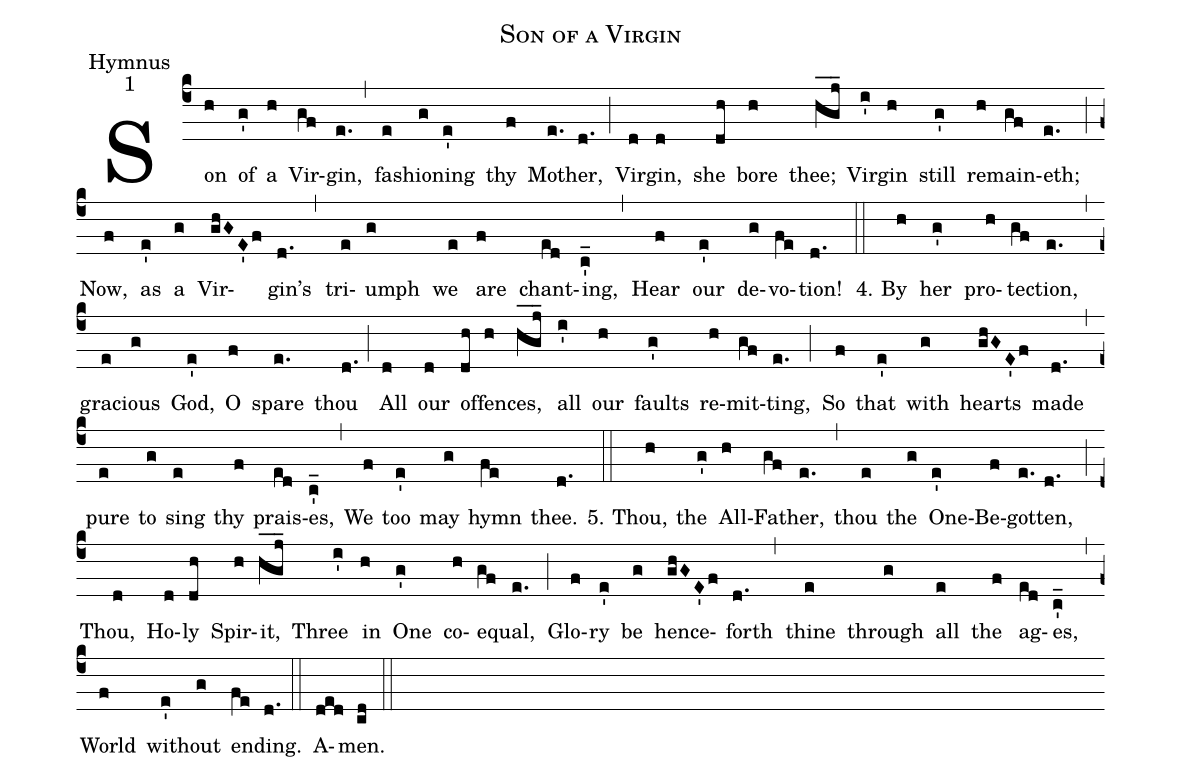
name: Son of a Virgin;
office-part: Hymnus;
mode: 1;
%%
(c4)Son(h) of(g') a(h) Vir(gf)gin,(e.) (,) fash(e)ion(g)ing(e') thy(f) Moth(e.)er,(d.) (;)
Vir(d)gin,(d) she(dh) bore(h) thee;(hgj___) Vir(i')gin(h) still(g') re(h)main(gf)eth;(e.) (;)
Now,(f) as(e') a(g) Vir(ghGE'f)gin's(d.) (,) tri(e)umph(g) we(e) are(f) chant(ed)ing,(c'_) (,)
Hear(f) our(e') de(g)vo(fe)tion!(d.) (::)

4. By(h) her(g') pro(h)tec(gf)tion,(e.) (,) gra(e)cious(g) God,(e') O(f) spare(e.) thou(d.) (;)
All(d) our(d) of(dh)fenc(h)es,(hgj___) all(i') our(h) faults(g') re(h)mit(gf)ting,(e.) (;)
So(f) that(e') with(g) hearts(ghGE'f) made(d.) (,) pure(e) to(g) sing(e) thy(f) prais(ed)es,(c'_) (,)
We(f) too(e') may(g) hymn(fe) thee.(d.) (::)

5. Thou,(h) the(g') All-(h)Fa(gf)ther,(e.) (,) thou(e) the(g) One-(e')Be(f)got(e.)ten,(d.) (;)
Thou,(d) Ho(d)ly(dh) Spir(h)it,(hgj___) Three(i') in(h) One(g') co-(h)e(gf)qual,(e.) (;)
Glo(f)ry(e') be(g) hence(ghGE'f)forth(d.) (,) thine(e) through(g) all(e) the(f) ag(ed)es,(c'_) (,)
World(f) with(e')out(g) end(fe)ing.(d.) (::)
A(ded)men.(cd) (::)
